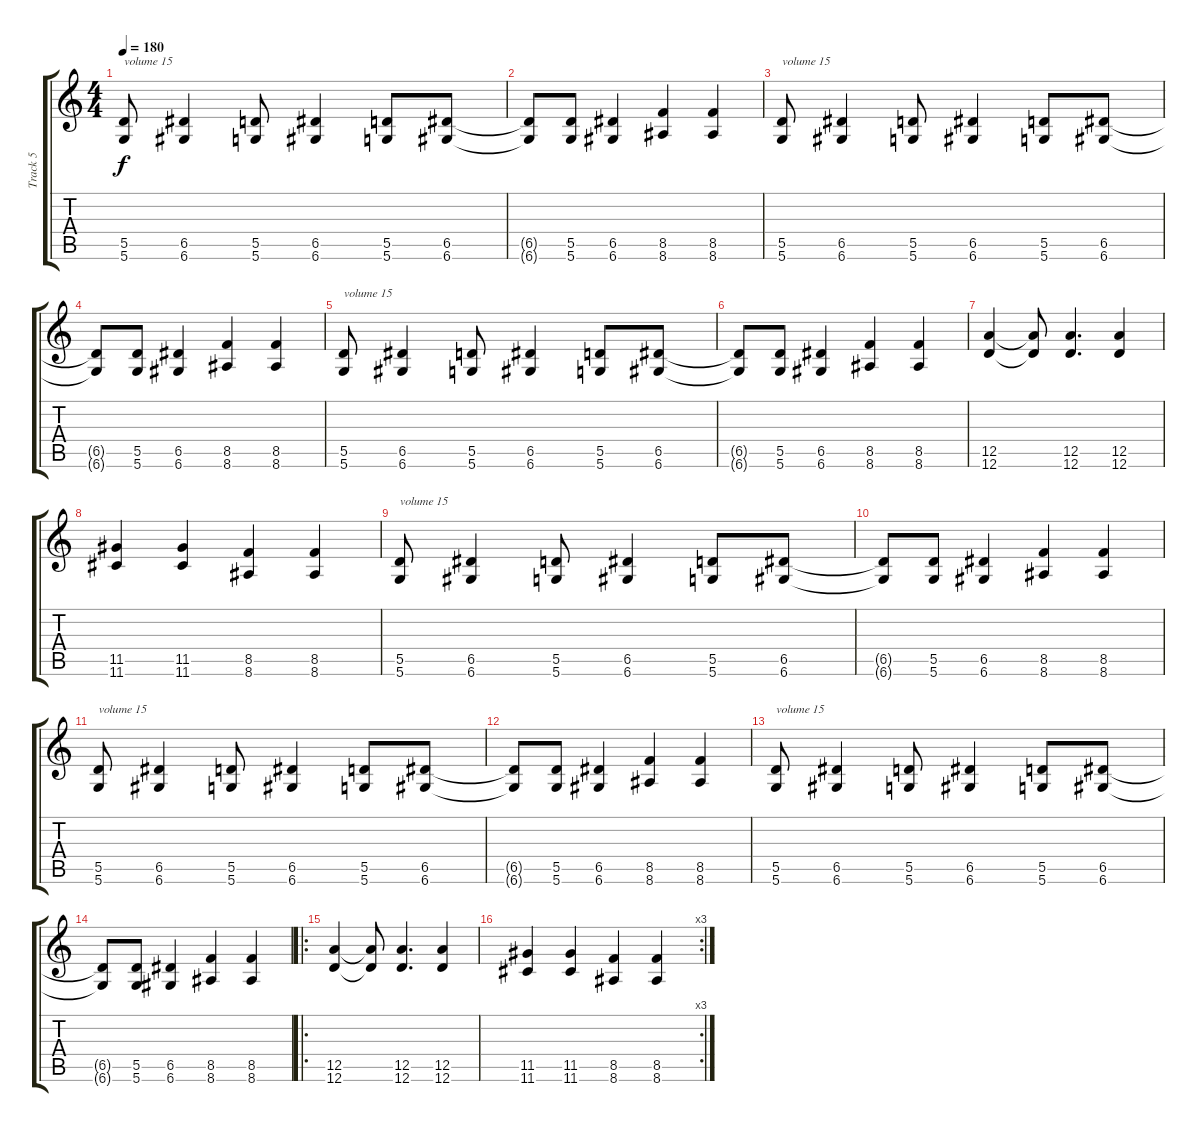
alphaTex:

\track ("Track 5" "Track 5") {instrument distortionguitar}
\staff {score tabs}
\tuning (E4 B3 G3 D3 A2 D2) {hide}
\ts (4 4)
\tempo 180
\clef g2
\ks c
(5.5 5.6).8{txt "volume 15" dy f volume 15 instrument distortionguitar} (6.5 6.6).4 (5.5 5.6).8 (6.5 6.6).4 (5.5 5.6).8 (6.5 6.6).8 |
(6.5{t} 6.6{t}).8 (5.5 5.6).8 (6.5 6.6).4 (8.5 8.6).4 (8.5 8.6).4 |
(5.5 5.6).8{txt "volume 15" volume 15 instrument distortionguitar} (6.5 6.6).4 (5.5 5.6).8 (6.5 6.6).4 (5.5 5.6).8 (6.5 6.6).8 |
(6.5{t} 6.6{t}).8 (5.5 5.6).8 (6.5 6.6).4 (8.5 8.6).4 (8.5 8.6).4 |
(5.5 5.6).8{txt "volume 15" volume 15 instrument distortionguitar} (6.5 6.6).4 (5.5 5.6).8 (6.5 6.6).4 (5.5 5.6).8 (6.5 6.6).8 |
(6.5{t} 6.6{t}).8 (5.5 5.6).8 (6.5 6.6).4 (8.5 8.6).4 (8.5 8.6).4 |
(12.5 12.6).4 (12.5{t} 12.6{t}).8 (12.5 12.6).4{d} (12.5 12.6).4 |
(11.5 11.6).4 (11.5 11.6).4 (8.5 8.6).4 (8.5 8.6).4 |
(5.5 5.6).8{txt "volume 15" volume 15 instrument distortionguitar} (6.5 6.6).4 (5.5 5.6).8 (6.5 6.6).4 (5.5 5.6).8 (6.5 6.6).8 |
(6.5{t} 6.6{t}).8 (5.5 5.6).8 (6.5 6.6).4 (8.5 8.6).4 (8.5 8.6).4 |
(5.5 5.6).8{txt "volume 15" volume 15 instrument distortionguitar} (6.5 6.6).4 (5.5 5.6).8 (6.5 6.6).4 (5.5 5.6).8 (6.5 6.6).8 |
(6.5{t} 6.6{t}).8 (5.5 5.6).8 (6.5 6.6).4 (8.5 8.6).4 (8.5 8.6).4 |
(5.5 5.6).8{txt "volume 15" volume 15 instrument distortionguitar} (6.5 6.6).4 (5.5 5.6).8 (6.5 6.6).4 (5.5 5.6).8 (6.5 6.6).8 |
(6.5{t} 6.6{t}).8 (5.5 5.6).8 (6.5 6.6).4 (8.5 8.6).4 (8.5 8.6).4 |
\ro
(12.5 12.6).4 (12.5{t} 12.6{t}).8 (12.5 12.6).4{d} (12.5 12.6).4 |
\rc 3
(11.5 11.6).4 (11.5 11.6).4 (8.5 8.6).4 (8.5 8.6).4
